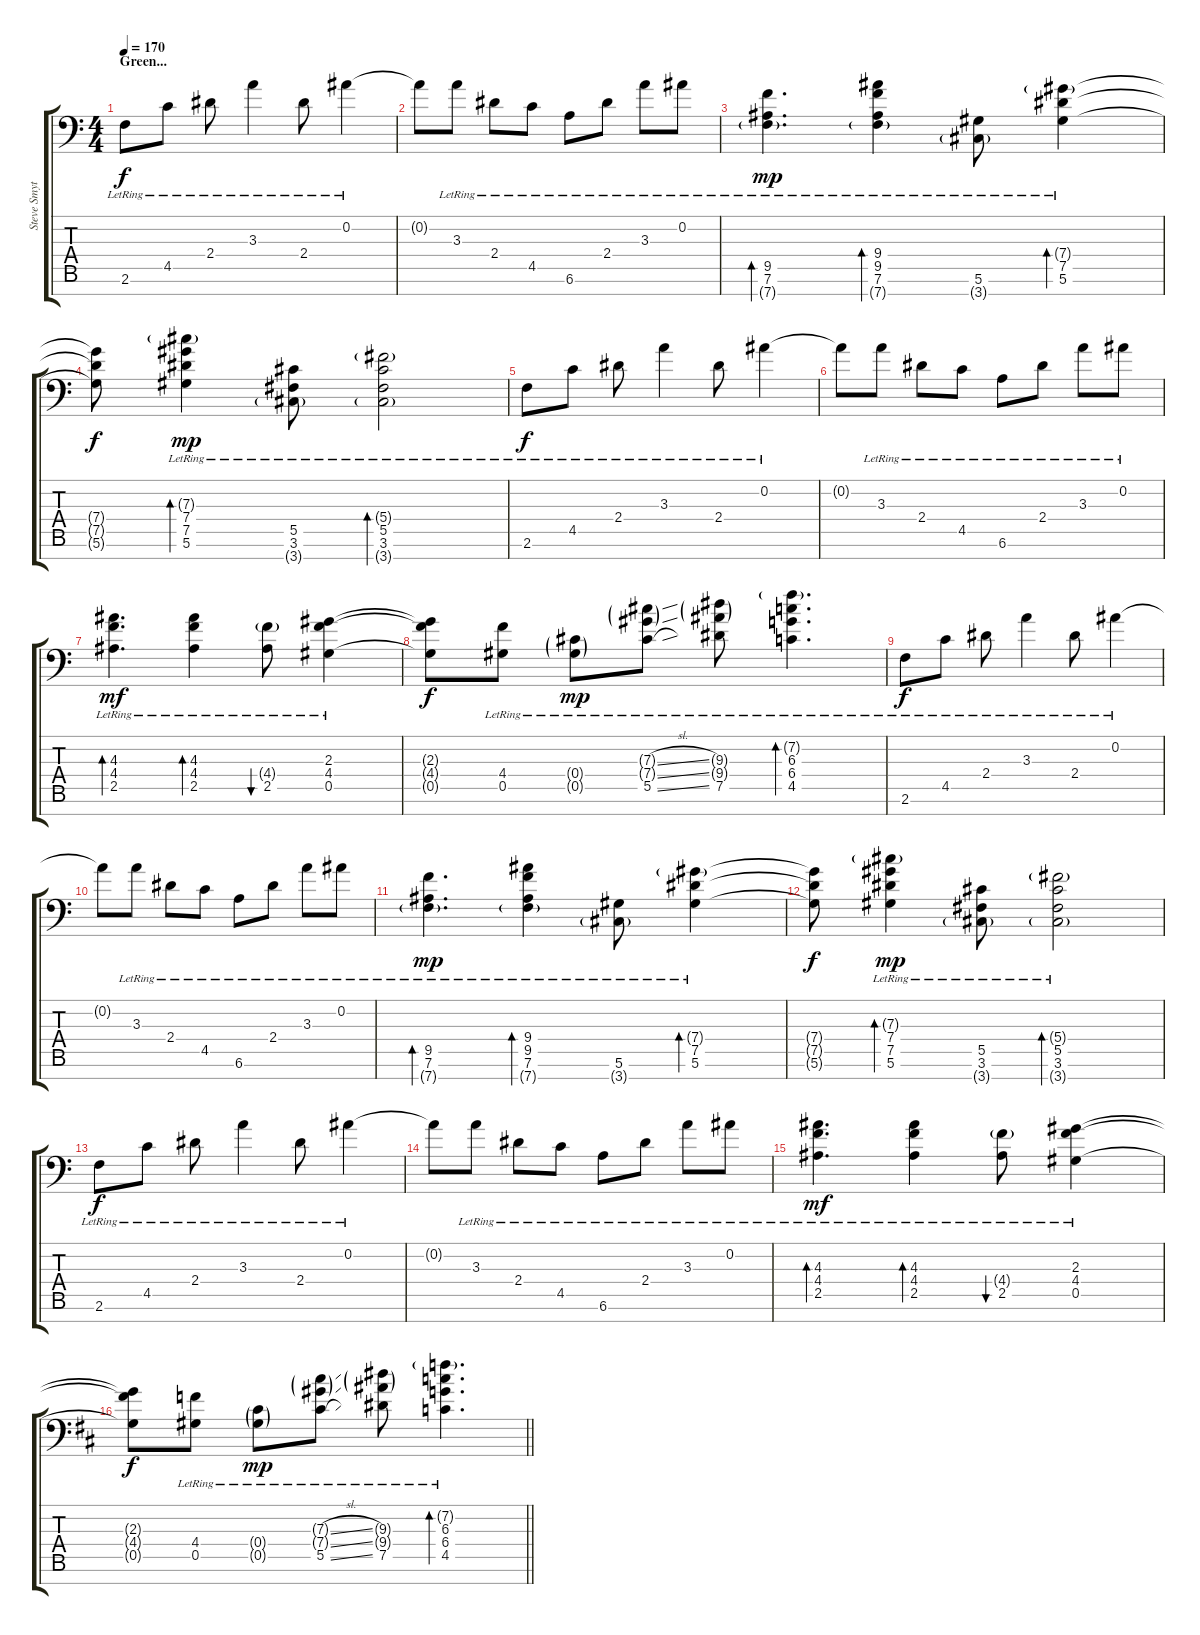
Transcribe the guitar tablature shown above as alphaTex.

\track ("Steve Smyth Clean" "Steve Smyt") {instrument acousticguitarsteel}
\staff {score tabs}
\tuning (Eb4 Bb3 Gb3 Db3 Ab2 Eb2 Bb1) {hide}
\ts (4 4)
\section ("" "Green...")
\tempo 170
\clef f4
\ks c
2.6{lr}.8{dy f} 4.5{lr}.8 2.4{lr}.8 3.3{lr}.4 2.4{lr}.8 0.2{lr}.4 |
0.2{t}.8 3.3{lr}.8 2.4{lr}.8 4.5{lr}.8 6.6{lr}.8 2.4{lr}.8 3.3{lr}.8 0.2{lr}.8 |
(9.5{lr} 7.6{lr} 7.7{g lr}).4{d bd 240 dy mp} (9.4{lr} 9.5{lr} 7.6{lr} 7.7{g lr}).4{bd 240} (5.6{lr} 3.7{g}).8 (7.4{g lr} 7.5{lr} 5.6{lr}).4{bd 240} |
(7.4{t} 7.5{t} 5.6{t}).8{dy f} (7.3{g lr} 7.4{lr} 7.5{lr} 5.6{lr}).4{bd 240 dy mp} (5.5{lr} 3.6{lr} 3.7{g lr}).8 (5.4{g lr} 5.5{lr} 3.6{lr} 3.7{g lr}).2{bd 240} |
2.6{lr}.8{dy f} 4.5{lr}.8 2.4{lr}.8 3.3{lr}.4 2.4{lr}.8 0.2{lr}.4 |
0.2{t}.8 3.3{lr}.8 2.4{lr}.8 4.5{lr}.8 6.6{lr}.8 2.4{lr}.8 3.3{lr}.8 0.2{lr}.8 |
(4.3{lr} 4.4{lr} 2.5{lr}).4{d bd 30 dy mf} (4.3{lr} 4.4{lr} 2.5{lr}).4{bd 30} (4.4{g lr} 2.5{lr}).8{bu 240} (2.3{lr} 4.4{lr} 0.5{lr}).4 |
(2.3{t} 4.4{t} 0.5{t}).8{dy f} (4.4{lr} 0.5{lr}).8 (0.4{g lr} 0.5{g lr}).8{dy mp} (7.3{sl g lr} 7.4{sl g lr} 5.5{sl lr}).8 (9.3{g lr} 9.4{g lr} 7.5{lr}).8 (7.2{g lr} 6.3{lr} 6.4{lr} 4.5{lr}).4{d bd 240} |
2.6{lr}.8{dy f} 4.5{lr}.8 2.4{lr}.8 3.3{lr}.4 2.4{lr}.8 0.2{lr}.4 |
0.2{t}.8 3.3{lr}.8 2.4{lr}.8 4.5{lr}.8 6.6{lr}.8 2.4{lr}.8 3.3{lr}.8 0.2{lr}.8 |
(9.5{lr} 7.6{lr} 7.7{g lr}).4{d bd 240 dy mp} (9.4{lr} 9.5{lr} 7.6{lr} 7.7{g lr}).4{bd 240} (5.6{lr} 3.7{g}).8 (7.4{g lr} 7.5{lr} 5.6{lr}).4{bd 240} |
(7.4{t} 7.5{t} 5.6{t}).8{dy f} (7.3{g lr} 7.4{lr} 7.5{lr} 5.6{lr}).4{bd 240 dy mp} (5.5{lr} 3.6{lr} 3.7{g lr}).8 (5.4{g lr} 5.5{lr} 3.6{lr} 3.7{g lr}).2{bd 240} |
2.6{lr}.8{dy f} 4.5{lr}.8 2.4{lr}.8 3.3{lr}.4 2.4{lr}.8 0.2{lr}.4 |
0.2{t}.8 3.3{lr}.8 2.4{lr}.8 4.5{lr}.8 6.6{lr}.8 2.4{lr}.8 3.3{lr}.8 0.2{lr}.8 |
(4.3{lr} 4.4{lr} 2.5{lr}).4{d bd 30 dy mf} (4.3{lr} 4.4{lr} 2.5{lr}).4{bd 30} (4.4{g lr} 2.5{lr}).8{bu 240} (2.3{lr} 4.4{lr} 0.5{lr}).4 |
\barLineRight lightlight
\ks d
(2.3{t} 4.4{t} 0.5{t}).8{dy f} (4.4{lr} 0.5{lr}).8 (0.4{g lr} 0.5{g lr}).8{dy mp} (7.3{sl g lr} 7.4{sl g lr} 5.5{sl lr}).8 (9.3{g lr} 9.4{g lr} 7.5{lr}).8 (7.2{g lr} 6.3{lr} 6.4{lr} 4.5{lr}).4{d bd 240}
